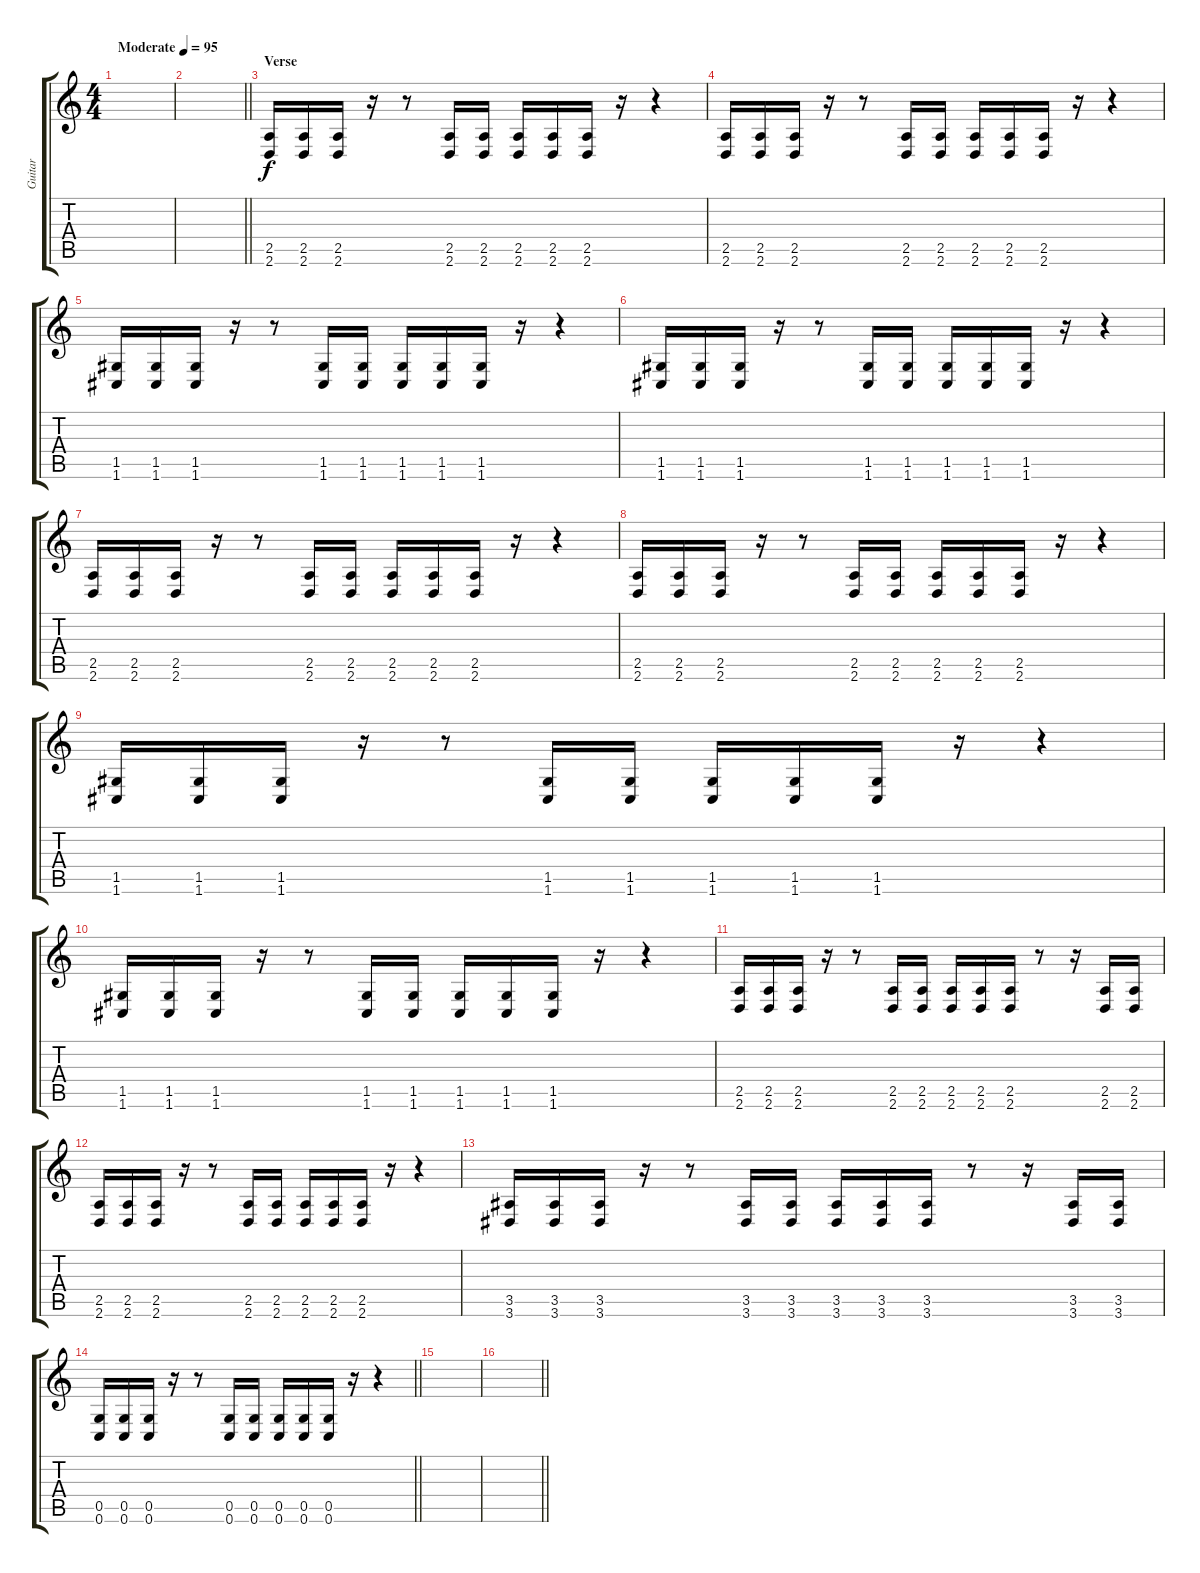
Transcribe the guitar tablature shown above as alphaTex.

\track ("Guitar" "Guitar") {instrument distortionguitar}
\staff {score tabs}
\tuning (D4 A3 F3 C3 G2 C2) {hide}
\ts (4 4)
\tempo (95 "Moderate")
\clef g2
\ks c
|
\barLineRight lightlight
|
\section ("" "Verse")
(2.5 2.6).16 (2.5 2.6).16 (2.5 2.6).16 r.16 r.8 (2.5 2.6).16 (2.5 2.6).16 (2.5 2.6).16 (2.5 2.6).16 (2.5 2.6).16 r.16 r.4 |
(2.5 2.6).16 (2.5 2.6).16 (2.5 2.6).16 r.16 r.8 (2.5 2.6).16 (2.5 2.6).16 (2.5 2.6).16 (2.5 2.6).16 (2.5 2.6).16 r.16 r.4 |
(1.5 1.6).16 (1.5 1.6).16 (1.5 1.6).16 r.16 r.8 (1.5 1.6).16 (1.5 1.6).16 (1.5 1.6).16 (1.5 1.6).16 (1.5 1.6).16 r.16 r.4 |
(1.5 1.6).16 (1.5 1.6).16 (1.5 1.6).16 r.16 r.8 (1.5 1.6).16 (1.5 1.6).16 (1.5 1.6).16 (1.5 1.6).16 (1.5 1.6).16 r.16 r.4 |
(2.5 2.6).16 (2.5 2.6).16 (2.5 2.6).16 r.16 r.8 (2.5 2.6).16 (2.5 2.6).16 (2.5 2.6).16 (2.5 2.6).16 (2.5 2.6).16 r.16 r.4 |
(2.5 2.6).16 (2.5 2.6).16 (2.5 2.6).16 r.16 r.8 (2.5 2.6).16 (2.5 2.6).16 (2.5 2.6).16 (2.5 2.6).16 (2.5 2.6).16 r.16 r.4 |
(1.5 1.6).16 (1.5 1.6).16 (1.5 1.6).16 r.16 r.8 (1.5 1.6).16 (1.5 1.6).16 (1.5 1.6).16 (1.5 1.6).16 (1.5 1.6).16 r.16 r.4 |
(1.5 1.6).16 (1.5 1.6).16 (1.5 1.6).16 r.16 r.8 (1.5 1.6).16 (1.5 1.6).16 (1.5 1.6).16 (1.5 1.6).16 (1.5 1.6).16 r.16 r.4 |
(2.5 2.6).16 (2.5 2.6).16 (2.5 2.6).16 r.16 r.8 (2.5 2.6).16 (2.5 2.6).16 (2.5 2.6).16 (2.5 2.6).16 (2.5 2.6).16 r.8 r.16 (2.5 2.6).16 (2.5 2.6).16 |
(2.5 2.6).16 (2.5 2.6).16 (2.5 2.6).16 r.16 r.8 (2.5 2.6).16 (2.5 2.6).16 (2.5 2.6).16 (2.5 2.6).16 (2.5 2.6).16 r.16 r.4 |
(3.5 3.6).16 (3.5 3.6).16 (3.5 3.6).16 r.16 r.8 (3.5 3.6).16 (3.5 3.6).16 (3.5 3.6).16 (3.5 3.6).16 (3.5 3.6).16 r.8 r.16 (3.5 3.6).16 (3.5 3.6).16 |
\barLineRight lightlight
(0.5 0.6).16 (0.5 0.6).16 (0.5 0.6).16 r.16 r.8 (0.5 0.6).16 (0.5 0.6).16 (0.5 0.6).16 (0.5 0.6).16 (0.5 0.6).16 r.16 r.4 |
|
\barLineRight lightlight
